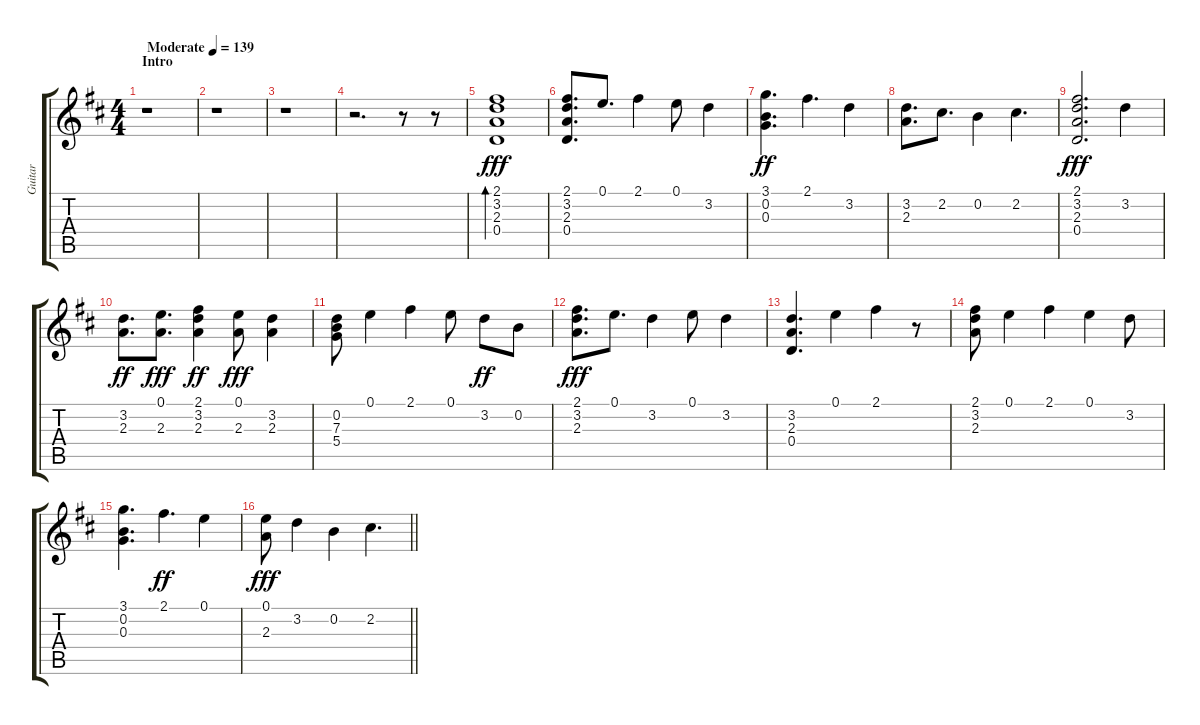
\track ("Guitar" "Guitar") {instrument acousticguitarsteel}
\staff {score tabs}
\tuning (E4 B3 G3 D3 A2 E2) {hide}
\ts (4 4)
\section ("" "Intro")
\tempo (139 "Moderate")
\clef g2
\ks d
r.1{dy fff instrument acousticguitarsteel} |
r.1 |
r.1 |
r.2{d} r.8 r.8 |
(2.1 3.2 2.3 0.4).1{bd 120} |
(2.1 3.2 2.3 0.4).8{d} 0.1.8{d} 2.1.4 0.1.8 3.2.4 |
(3.1 0.2 0.3).4{d dy ff} 2.1.4{d} 3.2.4 |
(3.2 2.3).8{d} 2.2.8{d} 0.2.4 2.2.4{d} |
(2.1 3.2 2.3 0.4).2{d dy fff} 3.2.4 |
(3.2 2.3).8{d dy ff} (0.1 2.3).8{d dy fff} (2.1 3.2 2.3).4{dy ff} (0.1 2.3).8{dy fff} (3.2 2.3).4 |
(0.2 7.3 5.4).8 0.1.4 2.1.4 0.1.8 3.2.8{dy ff} 0.2.8 |
(2.1 3.2 2.3).8{d dy fff} 0.1.8{d} 3.2.4 0.1.8 3.2.4 |
(3.2 2.3 0.4).4{d} 0.1.4 2.1.4 r.8 |
(2.1 3.2 2.3).8 0.1.4 2.1.4 0.1.4 3.2.8 |
(3.1 0.2 0.3).4{d} 2.1.4{d dy ff} 0.1.4 |
\barLineRight lightlight
(0.1 2.3).8{dy fff} 3.2.4 0.2.4 2.2.4{d}
